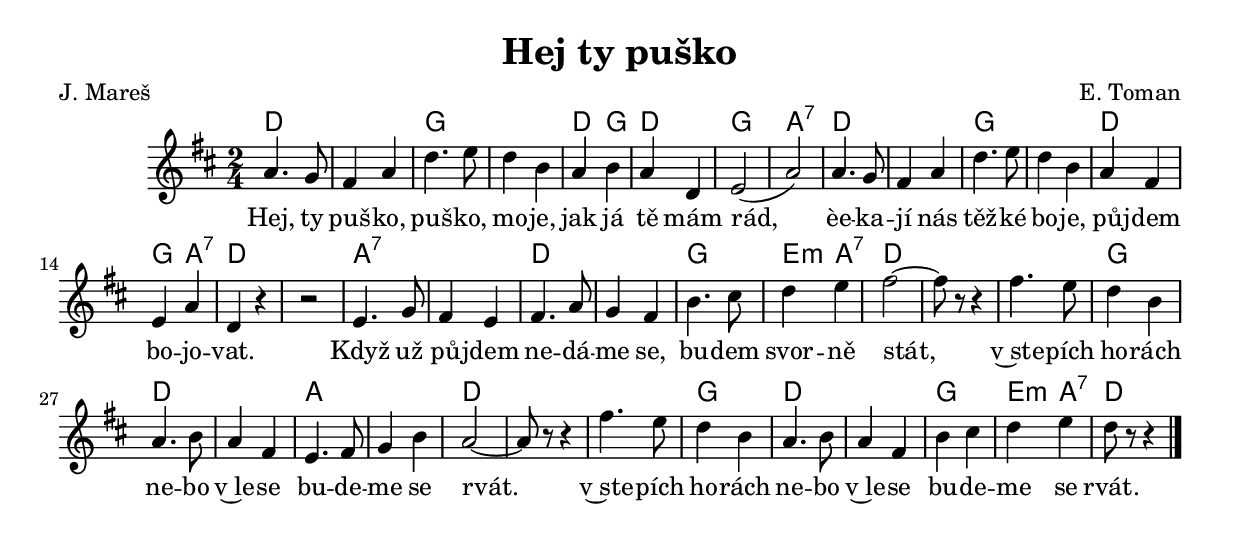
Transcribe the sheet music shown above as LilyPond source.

\version "2.20.0"
\header {
        title = "Hej ty puško" 
        composer = "E. Toman" 
	poet = "J. Mareš" 
}

melody = \relative c'' {
        \clef treble
        \time 2/4 \key d \major
a4. g8 | fis4 a | d4. e8 | d4 b | a b |
a d, | e2  ( |  a  ) | a4. g8 | fis4 a | d4. e8 | d4 b |
a fis | e a | d, r | r2 | e4. g8 | fis4 e |
fis4. a8 | g4 fis | b4. cis8 | d4 e | fis2 ~ |  fis8 r8 r4 |
fis4. e8 | d4 b | a4. b8 | a4 fis | e4. fis8 | g4 b |
a2 ~ |  a8 r r4 | fis'4. e8 | d4 b | a4. b8 | a4 fis |
b cis | d e | d8 r r4 
        \bar "|." 
}

text = \lyricmode {
Hej, ty puš -- ko, puš -- ko, mo -- je, jak já 
tě mám rád, èe -- ka -- jí nás těž -- ké bo -- je,
pů -- jdem bo -- jo -- vat.
Když už pů -- jdem ne -- dá -- me  se,
bu -- dem svor -- ně stát,
v~ste -- pích ho -- rách ne -- bo v~le -- se bu -- de -- me se rvát.
v~ste -- pích ho -- rách ne -- bo v~le -- se bu -- de -- me se rvát.
}

accompaniment =\chordmode {
d1  g  d4 g 
d2 g a:7 d1 g 
d2 g4 a:7 d1 a:7
d g2 e4:m a:7 d1.
g2 d1 a d1. g2 d1 g2 e4:m a:7 d2
		}

\score {
        <<
         \new ChordNames {
             \set chordChanges = ##t
              \accompaniment
            }

          \new Voice = "one" { \autoBeamOn \melody }
          \new Lyrics \lyricsto "one" \text
       >>
        \midi  { \tempo 4 =120  }
        \layout { linewidth = 18.0\cm  }
}

